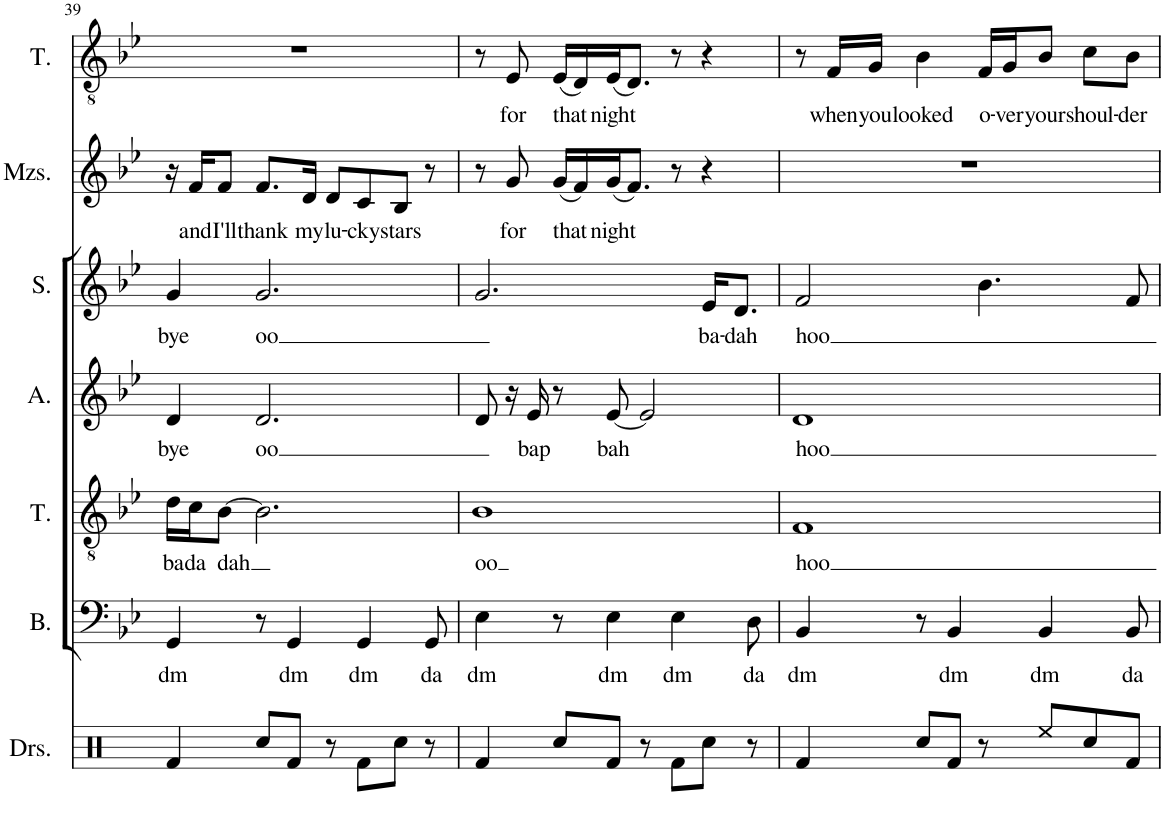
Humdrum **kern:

**kern	**kern	**text	**kern	**text	**kern	**text	**kern	**text	**kern	**text	**kern	**text
*part7	*part6	*part6	*part5	*part5	*part4	*part4	*part3	*part3	*part2	*part2	*part1	*part1
*staff7	*staff6	*staff6	*staff5	*staff5	*staff4	*staff4	*staff3	*staff3	*staff2	*staff2	*staff1	*staff1
*I"Drumset	*I"Bass	*	*I"Tenor	*	*I"Alto	*	*I"Soprano	*	*I"Mezzo-soprano	*	*I"Tenor	*
*I'Drs.	*I'B.	*	*I'T.	*	*I'A.	*	*I'S.	*	*I'Mzs.	*	*I'T.	*
!!LO:PB:g=z
*clefX	*clefF4	*	*clefGv2	*	*clefG2	*	*clefG2	*	*clefG2	*	*clefGv2	*
*k[]	*k[b-e-]	*	*k[b-e-]	*	*k[b-e-]	*	*k[b-e-]	*	*k[b-e-]	*	*k[b-e-]	*
*M4/4	*M4/4	*	*M4/4	*	*M4/4	*	*M4/4	*	*M4/4	*	*M4/4	*
=39	=39	=39	=39	=39	=39	=39	=39	=39	=39	=39	=39	=39
!	!	!LO:LY:b	!	!LO:LY:b	!	!LO:LY:b	!	!LO:LY:b	!	!	!	!
4Rf/	4GG/	dm	16d\LL	ba	4d/	bye	4g/	bye	16r	.	1r	.
!	!	!	!	!LO:LY:b	!	!	!	!	!	!LO:LY:b	!	!
.	.	.	16c\J	da	.	.	.	.	16f/KL	and	.	.
!	!	!	!	!LO:LY:b	!	!	!	!	!	!LO:LY:b	!	!
.	.	.	[8B-\J	dah	.	.	.	.	8f/J	I'll	.	.
!	!	!	!	!	!	!LO:LY:b	!	!LO:LY:b	!	!LO:LY:b	!	!
8Rcc/L	8r	.	2.B-\]	.	2.d/	oo	2.g/	oo	8.f/L	thank	.	.
!	!	!LO:LY:b	!	!	!	!	!	!	!	!	!	!
8Rf/J	4GG/	dm	.	.	.	.	.	.	.	.	.	.
!	!	!	!	!	!	!	!	!	!	!LO:LY:b	!	!
.	.	.	.	.	.	.	.	.	16d/Jk	my	.	.
!	!	!	!	!	!	!	!	!	!	!LO:LY:b	!	!
8r	.	.	.	.	.	.	.	.	8d/L	lu-	.	.
!	!	!LO:LY:b	!	!	!	!	!	!	!	!LO:LY:b	!	!
8Rf\L	4GG/	dm	.	.	.	.	.	.	8c/	-cky	.	.
!	!	!	!	!	!	!	!	!	!	!LO:LY:b	!	!
8Rcc\J	.	.	.	.	.	.	.	.	8B-/J	stars	.	.
!	!	!LO:LY:b	!	!	!	!	!	!	!	!	!	!
8r	8GG/	da	.	.	.	.	.	.	8r	.	.	.
=40	=40	=40	=40	=40	=40	=40	=40	=40	=40	=40	=40	=40
!	!	!LO:LY:b	!	!LO:LY:b	!	!	!	!	!	!	!	!
4Rf/	4E-\	dm	1B-	oo	8d/	.	2.g/	.	8r	.	8r	.
!	!	!	!	!	!	!	!	!	!	!LO:LY:b	!	!LO:LY:b
.	.	.	.	.	16r	.	.	.	8g/	for	8E-/	for
!	!	!	!	!	!	!LO:LY:b	!	!	!	!	!	!
.	.	.	.	.	16e-/	bap	.	.	.	.	.	.
!	!	!	!	!	!	!	!	!	!	!LO:LY:b	!	!LO:LY:b
8Rcc/L	8r	.	.	.	8r	.	.	.	(16g/LL	that	(16E-/LL	that
.	.	.	.	.	.	.	.	.	16f/)	.	16D/)	.
!	!	!LO:LY:b	!	!	!	!LO:LY:b	!	!	!	!LO:LY:b	!	!LO:LY:b
8Rf/J	4E-\	dm	.	.	[8e-/	bah	.	.	(16g/J	night	(16E-/J	night
.	.	.	.	.	.	.	.	.	8.f/J)	.	8.D/J)	.
8r	.	.	.	.	2e-/]	.	.	.	.	.	.	.
!	!	!LO:LY:b	!	!	!	!	!	!	!	!	!	!
8Rf\L	4E-\	dm	.	.	.	.	.	.	8r	.	8r	.
!	!	!	!	!	!	!	!	!LO:LY:b	!	!	!	!
8Rcc\J	.	.	.	.	.	.	16e-/KL	ba-	4r	.	4r	.
!	!	!	!	!	!	!	!	!LO:LY:b	!	!	!	!
.	.	.	.	.	.	.	8.d/J	-dah	.	.	.	.
!	!	!LO:LY:b	!	!	!	!	!	!	!	!	!	!
8r	8D\	da	.	.	.	.	.	.	.	.	.	.
=41	=41	=41	=41	=41	=41	=41	=41	=41	=41	=41	=41	=41
!	!	!LO:LY:b	!	!LO:LY:b	!	!LO:LY:b	!	!LO:LY:b	!	!	!	!
4Rf/	4BB-/	dm	1F	hoo	1d	hoo	2f/	hoo	1r	.	8r	.
!	!	!	!	!	!	!	!	!	!	!	!	!LO:LY:b
.	.	.	.	.	.	.	.	.	.	.	16F/LL	when
!	!	!	!	!	!	!	!	!	!	!	!	!LO:LY:b
.	.	.	.	.	.	.	.	.	.	.	16G/JJ	you
!	!	!	!	!	!	!	!	!	!	!	!	!LO:LY:b
8Rcc/L	8r	.	.	.	.	.	.	.	.	.	4B-\	looked
!	!	!LO:LY:b	!	!	!	!	!	!	!	!	!	!
8Rf/J	4BB-/	dm	.	.	.	.	.	.	.	.	.	.
!	!	!	!	!	!	!	!	!	!	!	!	!LO:LY:b
8r	.	.	.	.	.	.	4.b-\	.	.	.	16F/LL	o-
!	!	!	!	!	!	!	!	!	!	!	!	!LO:LY:b
.	.	.	.	.	.	.	.	.	.	.	16G/J	-ver
!	!	!LO:LY:b	!	!	!	!	!	!	!	!	!	!LO:LY:b
8Ree/L	4BB-/	dm	.	.	.	.	.	.	.	.	8B-/J	your
!	!	!	!	!	!	!	!	!	!	!	!	!LO:LY:b
8Rcc/	.	.	.	.	.	.	.	.	.	.	8c\L	shoul-
!	!	!LO:LY:b	!	!	!	!	!	!	!	!	!	!LO:LY:b
8Rf/J	8BB-/	da	.	.	.	.	8f/	.	.	.	8B-\J	-der
=	=	=	=	=	=	=	=	=	=	=	=	=
*-	*-	*-	*-	*-	*-	*-	*-	*-	*-	*-	*-	*-
